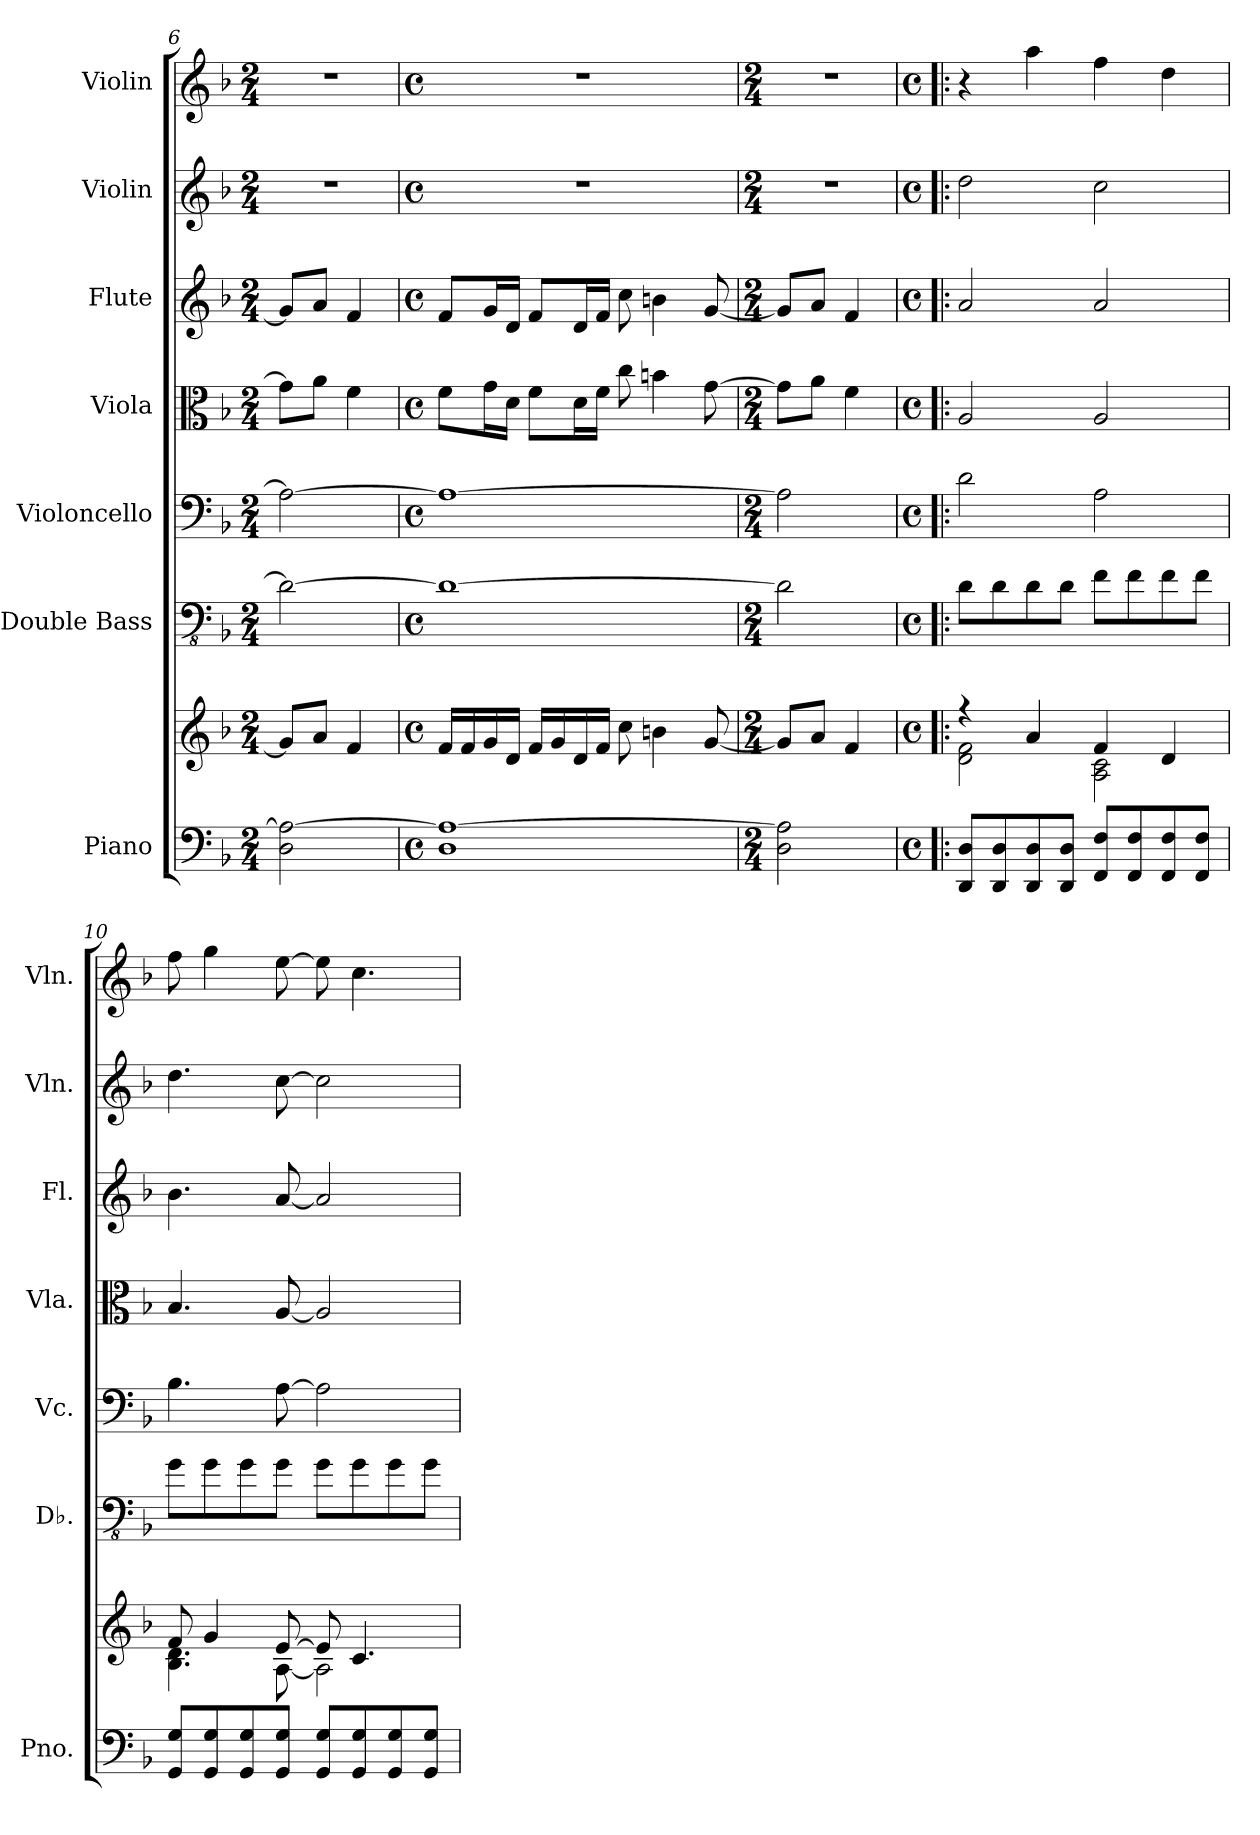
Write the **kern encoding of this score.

**kern	**kern	**kern	**kern	**kern	**kern	**kern	**kern
*part7	*part7	*part6	*part5	*part4	*part3	*part2	*part1
*staff8	*staff7	*staff6	*staff5	*staff4	*staff3	*staff2	*staff1
*I"Piano	*	*I"Double Bass	*I"Violoncello	*I"Viola	*I"Flute	*I"Violin	*I"Violin
*I'Pno.	*	*I'Db.	*I'Vc.	*I'Vla.	*I'Fl.	*I'Vln.	*I'Vln.
*clefF4	*clefG2	*clefFv4	*clefF4	*clefC3	*clefG2	*clefG2	*clefG2
*	*	*ITrd7c12	*	*	*	*	*
*k[b-]	*k[b-]	*k[b-]	*k[b-]	*k[b-]	*k[b-]	*k[b-]	*k[b-]
*M2/4	*M2/4	*M2/4	*M2/4	*M2/4	*M2/4	*M2/4	*M2/4
=6	=6	=6	=6	=6	=6	=6	=6
2D\ 2A\_	8g/L]	2DD\_	2A\_	8g\L]	8g/L]	2r	2r
.	8a/J	.	.	8a\J	8a/J	.	.
.	4f/	.	.	4f\	4f/	.	.
=7	=7	=7	=7	=7	=7	=7	=7
*M4/4	*M4/4	*M4/4	*M4/4	*M4/4	*M4/4	*M4/4	*M4/4
*met(c)	*met(c)	*met(c)	*met(c)	*met(c)	*met(c)	*met(c)	*met(c)
1D 1A_	16f/LL	1DD_	1A_	8f\L	8f/L	1r	1r
.	16f/	.	.	.	.	.	.
.	16g/	.	.	16g\L	16g/L	.	.
.	16d/JJ	.	.	16d\JJ	16d/JJ	.	.
.	16f/LL	.	.	8f\L	8f/L	.	.
.	16g/	.	.	.	.	.	.
.	16d/	.	.	16d\L	16d/L	.	.
.	16f/JJ	.	.	16f\JJ	16f/JJ	.	.
.	8cc\	.	.	8cc\	8cc\	.	.
.	4bn\	.	.	4bn\	4bn\	.	.
.	[8g/	.	.	[8g\	[8g/	.	.
!!LO:PB:g=z
=8	=8	=8	=8	=8	=8	=8	=8
*M2/4	*M2/4	*M2/4	*M2/4	*M2/4	*M2/4	*M2/4	*M2/4
2D\ 2A\]	8g/L]	2DD\]	2A\]	8g\L]	8g/L]	2r	2r
.	8a/J	.	.	8a\J	8a/J	.	.
.	4f/	.	.	4f\	4f/	.	.
=9!|:	=9!|:	=9!|:	=9!|:	=9!|:	=9!|:	=9!|:	=9!|:
*M4/4	*M4/4	*M4/4	*M4/4	*M4/4	*M4/4	*M4/4	*M4/4
*met(c)	*met(c)	*met(c)	*met(c)	*met(c)	*met(c)	*met(c)	*met(c)
*	*^	*	*	*	*	*	*
8DD/ 8D/L	4r	2d\ 2f\	8DD\L	2d\	2A/	2a/	2dd\	4r
8DD/ 8D/	.	.	8DD\	.	.	.	.	.
8DD/ 8D/	4a/	.	8DD\	.	.	.	.	4aa\
8DD/ 8D/J	.	.	8DD\J	.	.	.	.	.
8FF/ 8F/L	4f/	2A\ 2c\	8FF\L	2A\	2A/	2a/	2cc\	4ff\
8FF/ 8F/	.	.	8FF\	.	.	.	.	.
8FF/ 8F/	4d/	.	8FF\	.	.	.	.	4dd\
8FF/ 8F/J	.	.	8FF\J	.	.	.	.	.
=10	=10	=10	=10	=10	=10	=10	=10	=10
8GG/ 8G/L	8f/	4.B-\ 4.d\	8GG\L	4.B-\	4.B-/	4.b-\	4.dd\	8ff\
8GG/ 8G/	4g/	.	8GG\	.	.	.	.	4gg\
8GG/ 8G/	.	.	8GG\	.	.	.	.	.
8GG/ 8G/J	[8e/	[8A\	8GG\J	[8A\	[8A/	[8a/	[8cc\	[8ee\
8GG/ 8G/L	8e/]	2A\]	8GG\L	2A\]	2A/]	2a/]	2cc\]	8ee\]
8GG/ 8G/	4.c/	.	8GG\	.	.	.	.	4.cc\
8GG/ 8G/	.	.	8GG\	.	.	.	.	.
8GG/ 8G/J	.	.	8GG\J	.	.	.	.	.
*	*v	*v	*	*	*	*	*	*
=	=	=	=	=	=	=	=
*-	*-	*-	*-	*-	*-	*-	*-
